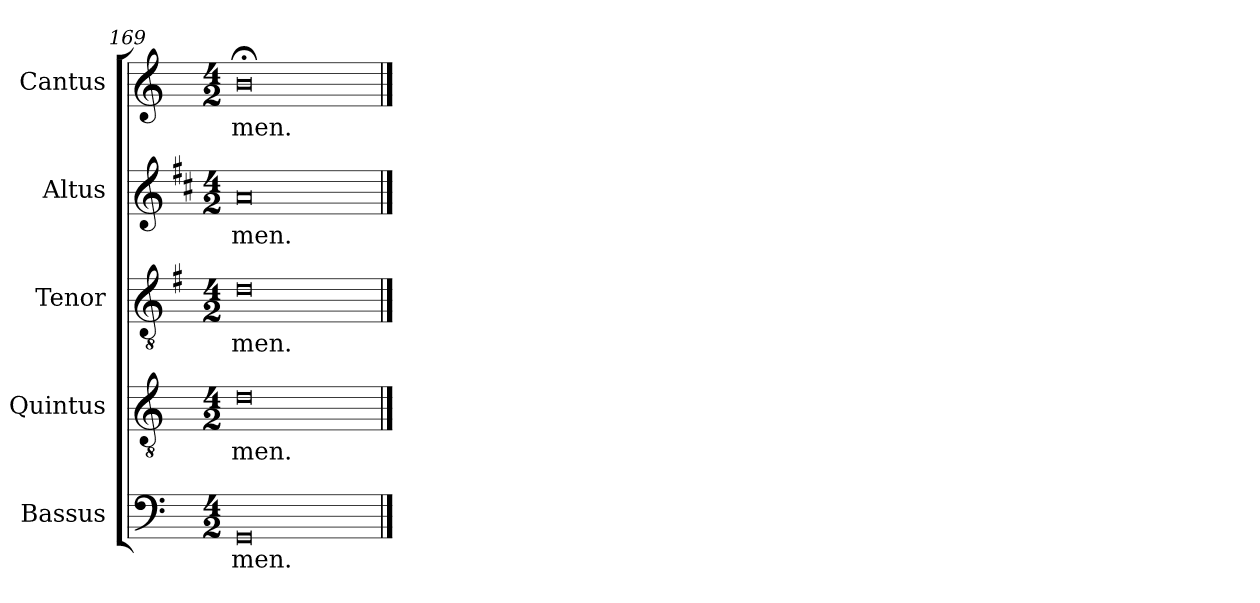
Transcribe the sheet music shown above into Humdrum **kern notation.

**kern	**text	**kern	**text	**kern	**text	**kern	**text	**kern	**text
*part5	*part5	*part4	*part4	*part3	*part3	*part2	*part2	*part1	*part1
*staff5	*staff5	*staff4	*staff4	*staff3	*staff3	*staff2	*staff2	*staff1	*staff1
*I"Bassus	*	*I"Quintus	*	*I"Tenor	*	*I"Altus	*	*I"Cantus	*
*I'B	*	*	*	*I'T	*	*I'A	*	*I'C	*
*clefF4	*	*clefGv2	*	*clefGv2	*	*clefG2	*	*clefG2	*
*	*	*	*	*ITrd4c7	*	*ITrd1c2	*	*	*
*k[]	*	*k[]	*	*k[]	*	*k[]	*	*k[]	*
*C:	*	*C:	*	*C:	*	*C:	*	*C:	*
*M4/2	*	*M4/2	*	*M4/2	*	*M4/2	*	*M4/2	*
=169	=169	=169	=169	=169	=169	=169	=169	=169	=169
!	!LO:LY:b	!	!LO:LY:b	!	!LO:LY:b	!	!LO:LY:b	!	!LO:LY:b
0GG	-men.	0d	-men.	0G	-men.	0g	-men.	0b;<	-men.
==	==	==	==	==	==	==	==	==	==
*-	*-	*-	*-	*-	*-	*-	*-	*-	*-
